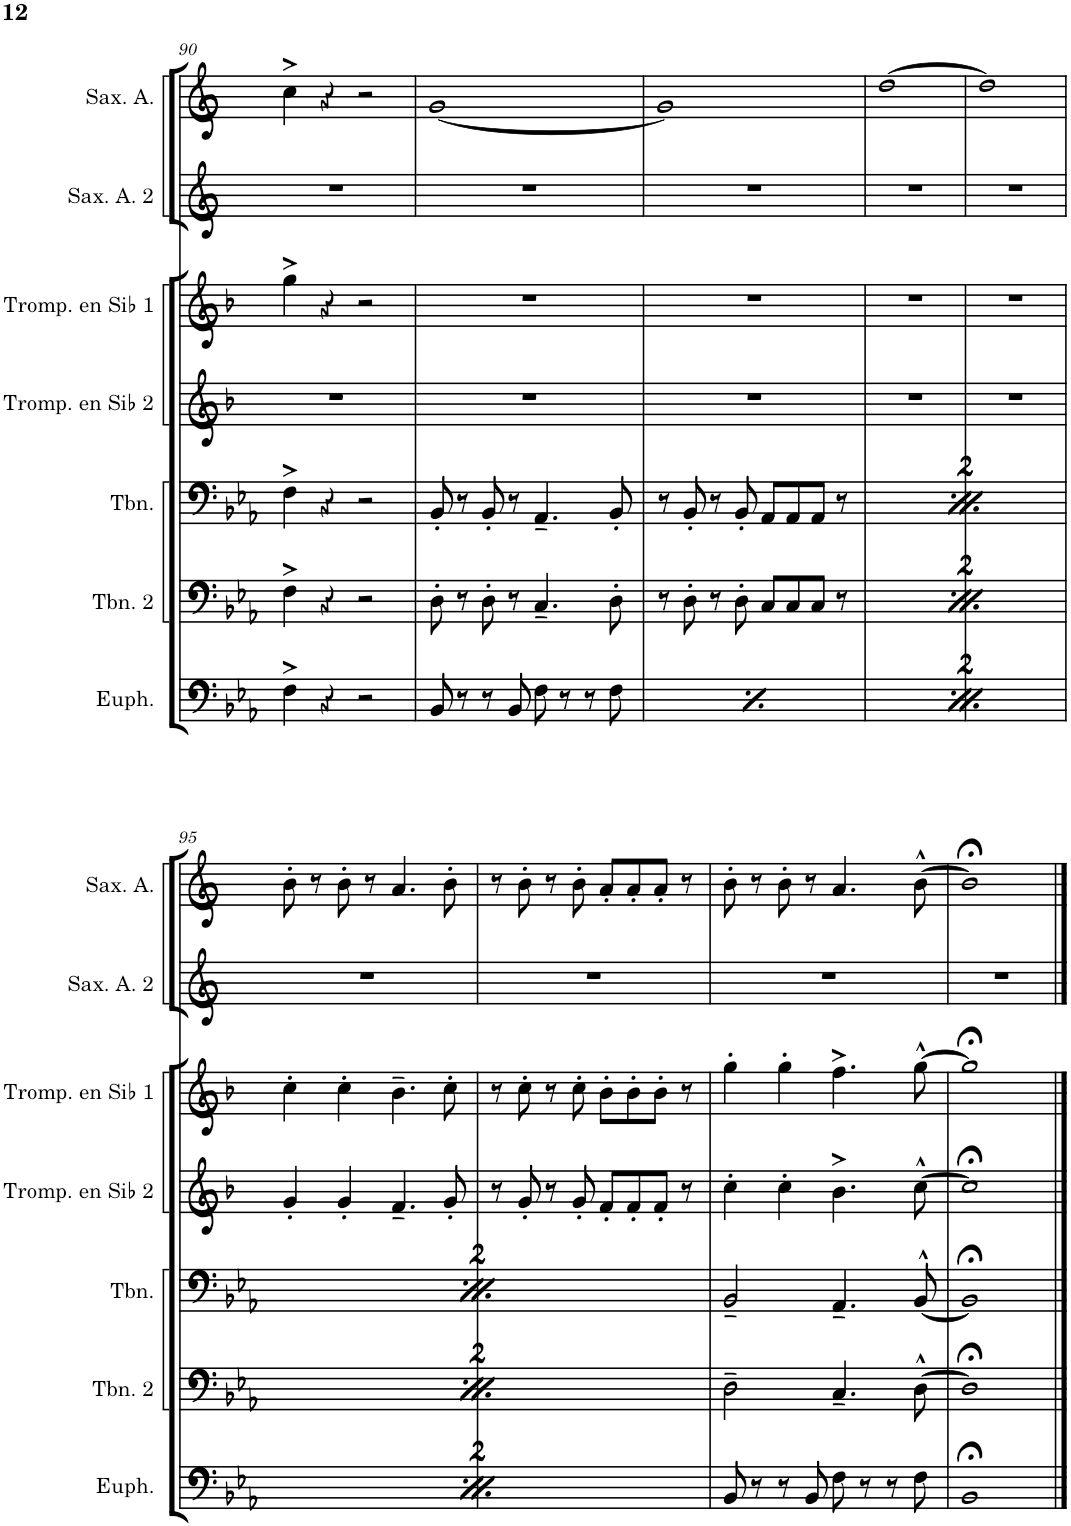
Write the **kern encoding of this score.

**kern	**kern	**kern	**kern	**kern	**kern	**kern
*part7	*part6	*part5	*part4	*part3	*part2	*part1
*staff7	*staff6	*staff5	*staff4	*staff3	*staff2	*staff1
*I"Euphonium	*I"Trombone 2	*I"Trombone	*I"Trompette en Sib 2	*I"Trompette en Sib 1	*I"Saxophone Alto 2	*I"Saxophone Alto
*I'Euph.	*I'Tbn. 2	*I'Tbn.	*I'Tromp. en Sib 2	*I'Tromp. en Sib 1	*I'Sax. A. 2	*I'Sax. A.
!!LO:PB:g=z
*clefF4	*clefF4	*clefF4	*clefG2	*clefG2	*clefG2	*clefG2
*	*	*	*Trd1c2	*Trd1c2	*Trd5c9	*Trd5c9
*k[b-e-a-]	*k[b-e-a-]	*k[b-e-a-]	*k[b-]	*k[b-]	*k[]	*k[]
*M4/4	*M4/4	*M4/4	*M4/4	*M4/4	*M4/4	*M4/4
=90	=90	=90	=90	=90	=90	=90
4F^\	4F^\	4F^\	1r	4gg^\	1r	4cc^\
4r	4r	4r	.	4r	.	4r
2r	2r	2r	.	2r	.	2r
=91	=91	=91	=91	=91	=91	=91
8BB-/	8D'\	8BB-'/	1r	1r	1r	[1g
8r	8r	8r	.	.	.	.
8r	8D'\	8BB-'/	.	.	.	.
8BB-/	8r	8r	.	.	.	.
8F\	4.C~/	4.AA-~/	.	.	.	.
8r	.	.	.	.	.	.
8r	.	.	.	.	.	.
8F\	8D'\	8BB-'/	.	.	.	.
=92	=92	=92	=92	=92	=92	=92
8BB-/	8r	8r	1r	1r	1r	1g]
8r	8D'\	8BB-'/	.	.	.	.
8r	8r	8r	.	.	.	.
8BB-/	8D'\	8BB-'/	.	.	.	.
8F\	8C/L	8AA-/L	.	.	.	.
8r	8C/	8AA-/	.	.	.	.
8r	8C/J	8AA-/J	.	.	.	.
8F\	8r	8r	.	.	.	.
=93	=93	=93	=93	=93	=93	=93
8BB-/	8D'\	8BB-'/	1r	1r	1r	[1dd
8r	8r	8r	.	.	.	.
8r	8D'\	8BB-'/	.	.	.	.
8BB-/	8r	8r	.	.	.	.
8F\	4.C~/	4.AA-~/	.	.	.	.
8r	.	.	.	.	.	.
8r	.	.	.	.	.	.
8F\	8D'\	8BB-'/	.	.	.	.
=94	=94	=94	=94	=94	=94	=94
8BB-/	8r	8r	1r	1r	1r	1dd]
8r	8D'\	8BB-'/	.	.	.	.
8r	8r	8r	.	.	.	.
8BB-/	8D'\	8BB-'/	.	.	.	.
8F\	8C/L	8AA-/L	.	.	.	.
8r	8C/	8AA-/	.	.	.	.
8r	8C/J	8AA-/J	.	.	.	.
8F\	8r	8r	.	.	.	.
!!LO:LB:g=z
=95	=95	=95	=95	=95	=95	=95
8BB-/	8D'\	8BB-'/	4g'/	4cc'\	1r	8b'\
8r	8r	8r	.	.	.	8r
8r	8D'\	8BB-'/	4g'/	4cc'\	.	8b'\
8BB-/	8r	8r	.	.	.	8r
8F\	4.C~/	4.AA-~/	4.f~/	4.b-~\	.	4.a/
8r	.	.	.	.	.	.
8r	.	.	.	.	.	.
8F\	8D'\	8BB-'/	8g'/	8cc'\	.	8b'\
=96	=96	=96	=96	=96	=96	=96
8BB-/	8r	8r	8r	8r	1r	8r
8r	8D'\	8BB-'/	8g'/	8cc'\	.	8b'\
8r	8r	8r	8r	8r	.	8r
8BB-/	8D'\	8BB-'/	8g'/	8cc'\	.	8b'\
8F\	8C/L	8AA-/L	8f'/L	8b-'\L	.	8a'/L
8r	8C/	8AA-/	8f'/	8b-'\	.	8a'/
8r	8C/J	8AA-/J	8f'/J	8b-'\J	.	8a'/J
8F\	8r	8r	8r	8r	.	8r
=97	=97	=97	=97	=97	=97	=97
8BB-/	2D~\	2BB-~/	4cc'\	4gg'\	1r	8b'\
8r	.	.	.	.	.	8r
8r	.	.	4cc'\	4gg'\	.	8b'\
8BB-/	.	.	.	.	.	8r
8F\	4.C~/	4.AA-~/	4.b-^\	4.ff^\	.	4.a/
8r	.	.	.	.	.	.
8r	.	.	.	.	.	.
8F\	[8D^^\	[8BB-^^/	[8cc^^\	[8gg^^\	.	[8b^^\
=98	=98	=98	=98	=98	=98	=98
1BB-;<	1D;<]	1BB-;<]	1cc;<]	1gg;<]	1r	1b;<]
==	==	==	==	==	==	==
*-	*-	*-	*-	*-	*-	*-
